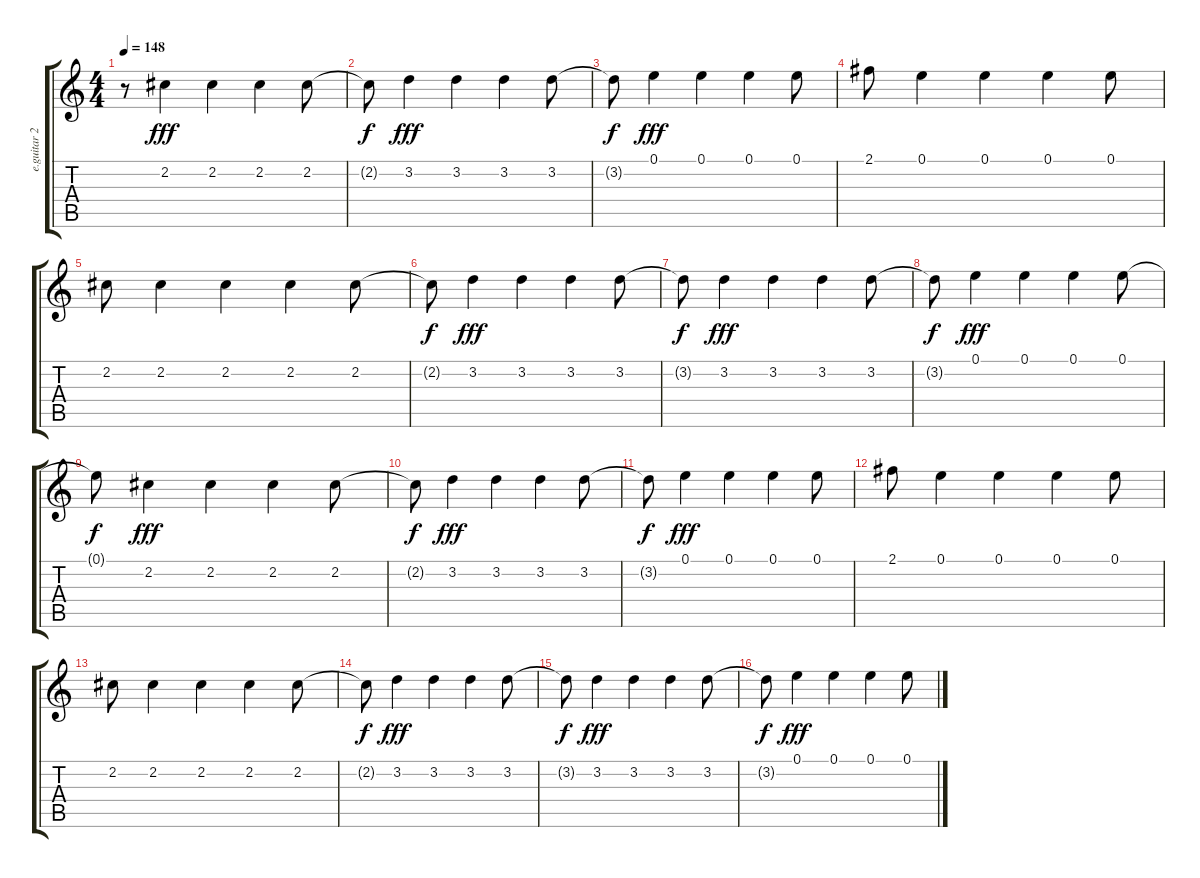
\track ("e.guitar 2" "e.guitar 2") {instrument acousticguitarsteel}
\staff {score tabs}
\tuning (E4 B3 G3 D3 A2 E2) {hide}
\ts (4 4)
\tempo 148
\clef g2
\ks c
r.8{dy fff} 2.2.4 2.2.4 2.2.4 2.2.8 |
2.2{t}.8{dy f} 3.2.4{dy fff} 3.2.4 3.2.4 3.2.8 |
3.2{t}.8{dy f} 0.1.4{dy fff} 0.1.4 0.1.4 0.1.8 |
2.1.8 0.1.4 0.1.4 0.1.4 0.1.8 |
2.2.8 2.2.4 2.2.4 2.2.4 2.2.8 |
2.2{t}.8{dy f} 3.2.4{dy fff} 3.2.4 3.2.4 3.2.8 |
3.2{t}.8{dy f} 3.2.4{dy fff} 3.2.4 3.2.4 3.2.8 |
3.2{t}.8{dy f} 0.1.4{dy fff} 0.1.4 0.1.4 0.1.8 |
0.1{t}.8{dy f} 2.2.4{dy fff} 2.2.4 2.2.4 2.2.8 |
2.2{t}.8{dy f} 3.2.4{dy fff} 3.2.4 3.2.4 3.2.8 |
3.2{t}.8{dy f} 0.1.4{dy fff} 0.1.4 0.1.4 0.1.8 |
2.1.8 0.1.4 0.1.4 0.1.4 0.1.8 |
2.2.8 2.2.4 2.2.4 2.2.4 2.2.8 |
2.2{t}.8{dy f} 3.2.4{dy fff} 3.2.4 3.2.4 3.2.8 |
3.2{t}.8{dy f} 3.2.4{dy fff} 3.2.4 3.2.4 3.2.8 |
3.2{t}.8{dy f} 0.1.4{dy fff} 0.1.4 0.1.4 0.1.8
